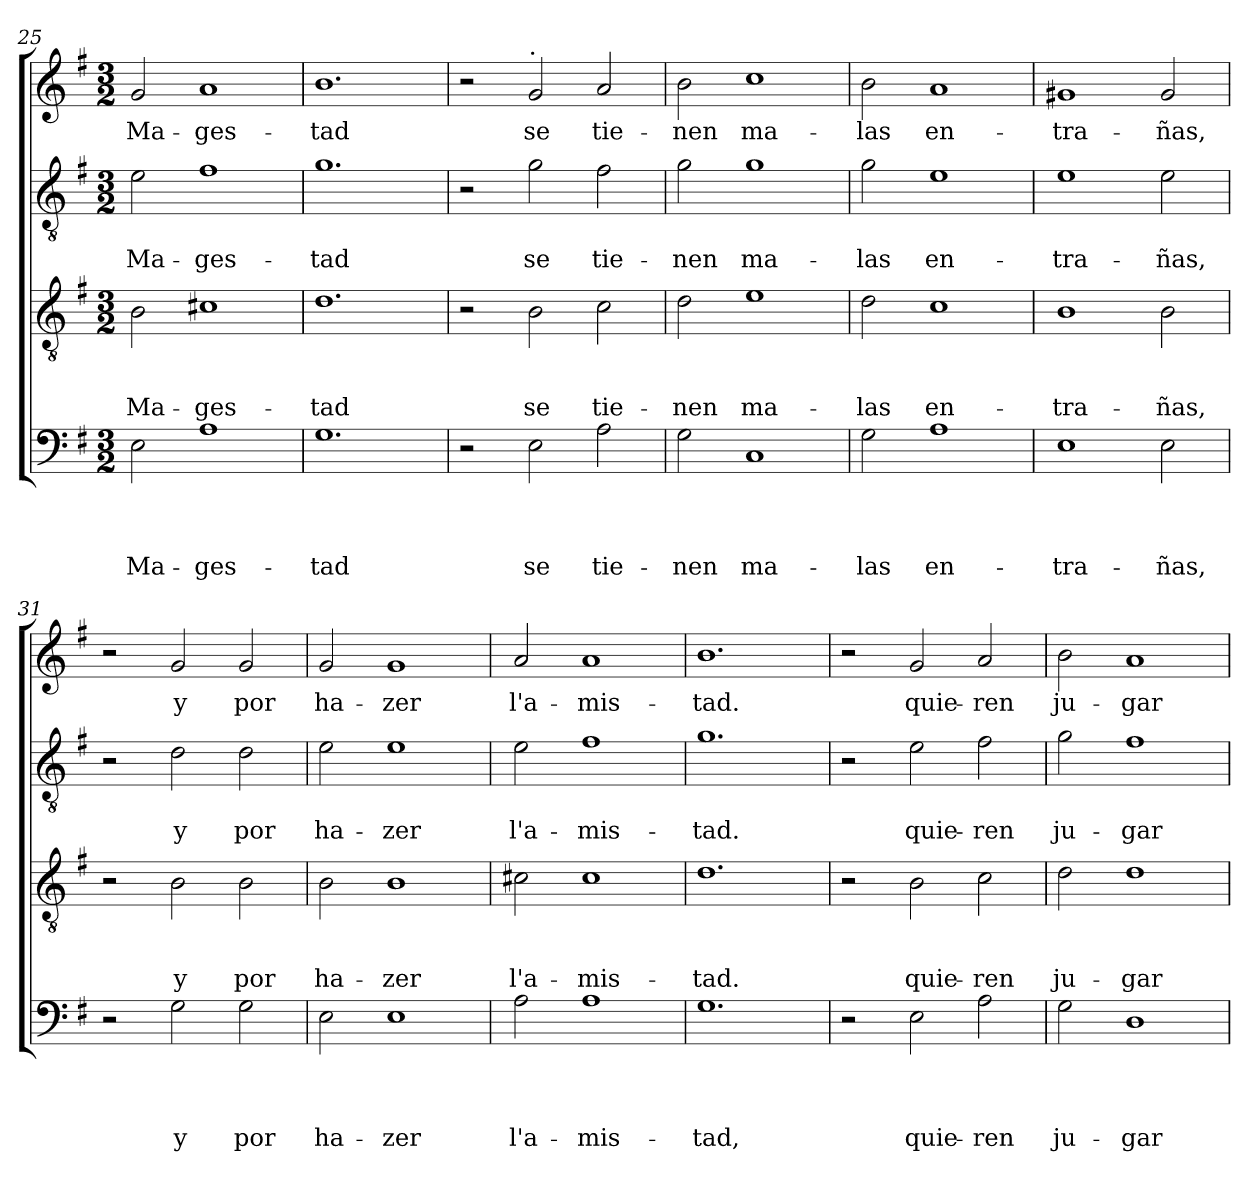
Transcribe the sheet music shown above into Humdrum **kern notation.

**kern	**text	**text	**text	**text	**kern	**text	**text	**text	**kern	**text	**text	**kern	**text
*part4	*part4	*part4	*part4	*part4	*part3	*part3	*part3	*part3	*part2	*part2	*part2	*part1	*part1
*staff4	*staff4	*staff4	*staff4	*staff4	*staff3	*staff3	*staff3	*staff3	*staff2	*staff2	*staff2	*staff1	*staff1
*clefF4	*	*	*	*	*clefGv2	*	*	*	*clefGv2	*	*	*clefG2	*
*k[f#]	*	*	*	*	*k[f#]	*	*	*	*k[f#]	*	*	*k[f#]	*
*G:	*	*	*	*	*G:	*	*	*	*G:	*	*	*G:	*
*M3/2	*	*	*	*	*M3/2	*	*	*	*M3/2	*	*	*M3/2	*
=25	=25	=25	=25	=25	=25	=25	=25	=25	=25	=25	=25	=25	=25
!	!	!	!	!LO:LY:b	!	!	!	!LO:LY:b	!	!	!LO:LY:b	!	!LO:LY:b
2E\	.	.	.	Ma-	2B\	.	.	Ma-	2e\	.	Ma-	2g/	Ma-
!	!	!	!	!LO:LY:b	!	!	!	!LO:LY:b	!	!	!LO:LY:b	!	!LO:LY:b
1A	.	.	.	-ges-	1c#X	.	.	-ges-	1f#	.	-ges-	1a	-ges-
=26	=26	=26	=26	=26	=26	=26	=26	=26	=26	=26	=26	=26	=26
!	!	!	!	!LO:LY:b	!	!	!	!LO:LY:b	!	!	!LO:LY:b	!	!LO:LY:b
1.G	.	.	.	-tad	1.d	.	.	-tad	1.g	.	-tad	1.b	-tad
=27	=27	=27	=27	=27	=27	=27	=27	=27	=27	=27	=27	=27	=27
2r	.	.	.	.	2r	.	.	.	2r	.	.	2r	.
!	!	!	!	!	!	!	!	!	!	!	!	!LO:TX:a:t=.	!
!	!	!	!	!LO:LY:b	!	!	!	!LO:LY:b	!	!	!LO:LY:b	!	!LO:LY:b
2E\	.	.	.	se	2B\	.	.	se	2g\	.	se	2g/	se
!	!	!	!	!LO:LY:b	!	!	!	!LO:LY:b	!	!	!LO:LY:b	!	!LO:LY:b
2A\	.	.	.	tie-	2c\	.	.	tie-	2f#\	.	tie-	2a/	tie-
!!LO:LB:g=z
=28	=28	=28	=28	=28	=28	=28	=28	=28	=28	=28	=28	=28	=28
!	!	!	!	!LO:LY:b	!	!	!	!LO:LY:b	!	!	!LO:LY:b	!	!LO:LY:b
2G\	.	.	.	-nen	2d\	.	.	-nen	2g\	.	-nen	2b\	-nen
!	!	!	!	!LO:LY:b	!	!	!	!LO:LY:b	!	!	!LO:LY:b	!	!LO:LY:b
1C	.	.	.	ma-	1e	.	.	ma-	1g	.	ma-	1cc	ma-
=29	=29	=29	=29	=29	=29	=29	=29	=29	=29	=29	=29	=29	=29
!	!	!	!	!LO:LY:b	!	!	!	!LO:LY:b	!	!	!LO:LY:b	!	!LO:LY:b
2G\	.	.	.	-las	2d\	.	.	-las	2g\	.	-las	2b\	-las
!	!	!	!	!LO:LY:b	!	!	!	!LO:LY:b	!	!	!LO:LY:b	!	!LO:LY:b
1A	.	.	.	en-	1c	.	.	en-	1e	.	en-	1a	en-
=30	=30	=30	=30	=30	=30	=30	=30	=30	=30	=30	=30	=30	=30
!	!	!	!	!LO:LY:b	!	!	!	!LO:LY:b	!	!	!LO:LY:b	!	!LO:LY:b
1E	.	.	.	-tra-	1B	.	.	-tra-	1e	.	-tra-	1g#X	-tra-
!	!	!	!	!LO:LY:b	!	!	!	!LO:LY:b	!	!	!LO:LY:b	!	!LO:LY:b
2E\	.	.	.	-ñas,	2B\	.	.	-ñas,	2e\	.	-ñas,	2g#/	-ñas,
=31	=31	=31	=31	=31	=31	=31	=31	=31	=31	=31	=31	=31	=31
2r	.	.	.	.	2r	.	.	.	2r	.	.	2r	.
!	!	!	!	!LO:LY:b	!	!	!	!LO:LY:b	!	!	!LO:LY:b	!	!LO:LY:b
2G\	.	.	.	y	2B\	.	.	y	2d\	.	y	2g/	y
!	!	!	!	!LO:LY:b	!	!	!	!LO:LY:b	!	!	!LO:LY:b	!	!LO:LY:b
2G\	.	.	.	por	2B\	.	.	por	2d\	.	por	2g/	por
=32	=32	=32	=32	=32	=32	=32	=32	=32	=32	=32	=32	=32	=32
!	!	!	!	!LO:LY:b	!	!	!	!LO:LY:b	!	!	!LO:LY:b	!	!LO:LY:b
2E\	.	.	.	ha-	2B\	.	.	ha-	2e\	.	ha-	2g/	ha-
!	!	!	!	!LO:LY:b	!	!	!	!LO:LY:b	!	!	!LO:LY:b	!	!LO:LY:b
1E	.	.	.	-zer	1B	.	.	-zer	1e	.	-zer	1g	-zer
=33	=33	=33	=33	=33	=33	=33	=33	=33	=33	=33	=33	=33	=33
!	!	!	!	!LO:LY:b	!	!	!	!LO:LY:b	!	!	!LO:LY:b	!	!LO:LY:b
2A\	.	.	.	l'a-	2c#X\	.	.	l'a-	2e\	.	l'a-	2a/	l'a-
!	!	!	!	!LO:LY:b	!	!	!	!LO:LY:b	!	!	!LO:LY:b	!	!LO:LY:b
1A	.	.	.	-mis-	1c#	.	.	-mis-	1f#	.	-mis-	1a	-mis-
=34	=34	=34	=34	=34	=34	=34	=34	=34	=34	=34	=34	=34	=34
!	!	!	!	!LO:LY:b	!	!	!	!LO:LY:b	!	!	!LO:LY:b	!	!LO:LY:b
1.G	.	.	.	-tad,	1.d	.	.	-tad.	1.g	.	-tad.	1.b	-tad.
!!LO:PB:g=z
=35	=35	=35	=35	=35	=35	=35	=35	=35	=35	=35	=35	=35	=35
2r	.	.	.	.	2r	.	.	.	2r	.	.	2r	.
!	!	!	!	!LO:LY:b	!	!	!	!LO:LY:b	!	!	!LO:LY:b	!	!LO:LY:b
2E\	.	.	.	quie-	2B\	.	.	quie-	2e\	.	quie-	2g/	quie-
!	!	!	!	!LO:LY:b	!	!	!	!LO:LY:b	!	!	!LO:LY:b	!	!LO:LY:b
2A\	.	.	.	-ren	2c\	.	.	-ren	2f#\	.	-ren	2a/	-ren
=36	=36	=36	=36	=36	=36	=36	=36	=36	=36	=36	=36	=36	=36
!	!	!	!	!LO:LY:b	!	!	!	!LO:LY:b	!	!	!LO:LY:b	!	!LO:LY:b
2G\	.	.	.	ju-	2d\	.	.	ju-	2g\	.	ju-	2b\	ju-
!	!	!	!	!LO:LY:b	!	!	!	!LO:LY:b	!	!	!LO:LY:b	!	!LO:LY:b
1D	.	.	.	-gar	1d	.	.	-gar	1f#	.	-gar	1a	-gar
=	=	=	=	=	=	=	=	=	=	=	=	=	=
*-	*-	*-	*-	*-	*-	*-	*-	*-	*-	*-	*-	*-	*-
